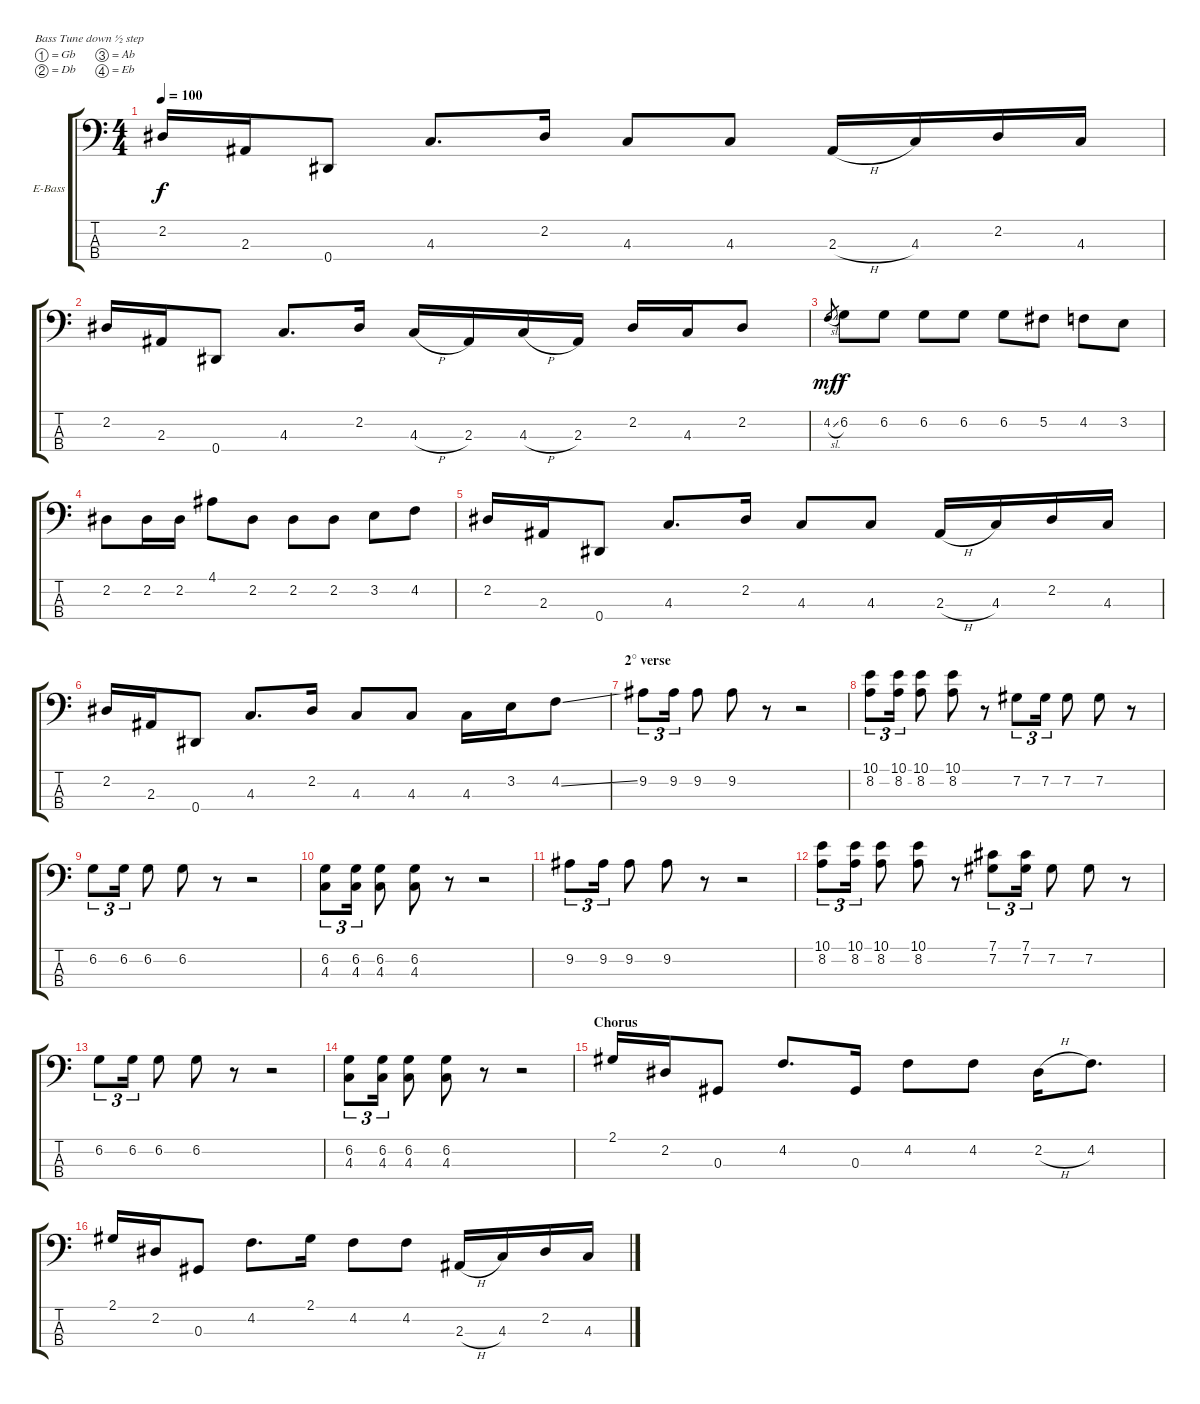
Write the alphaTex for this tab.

\bracketExtendMode groupsimilarinstruments
\firstSystemTrackNameOrientation horizontal
\otherSystemsTrackNameOrientation horizontal
\track ("Noel" "E-Bass") {instrument electricbasspick}
\staff {score tabs}
\tuning (Gb2 Db2 Ab1 Eb1)
\ts (4 4)
\tempo 100
\clef f4
\ks c
2.2.16{dy f} 2.3.16 0.4.8 4.3.8{d} 2.2.16 4.3.8 4.3.8 2.3{h}.16 4.3.16 2.2.16 4.3.16 |
2.2.16 2.3.16 0.4.8 4.3.8{d} 2.2.16 4.3{h}.16 2.3.16 4.3{h}.16 2.3.16 2.2.16 4.3.16 2.2.8 |
4.2{sl}.8{gr dy mf} 6.2.8{dy f} 6.2.8 6.2.8 6.2.8 6.2.8 5.2.8 4.2.8 3.2.8 |
2.2.8 2.2.16 2.2.16 4.1.8 2.2.8 2.2.8 2.2.8 3.2.8 4.2.8 |
2.2.16 2.3.16 0.4.8 4.3.8{d} 2.2.16 4.3.8 4.3.8 2.3{h}.16 4.3.16 2.2.16 4.3.16 |
2.2.16 2.3.16 0.4.8 4.3.8{d} 2.2.16 4.3.8 4.3.8 4.3.16 3.2.16 4.2{ss}.8 |
\section ("" "2° verse")
9.2.8{tu (3 2)} 9.2.16{tu (3 2)} 9.2.8 9.2.8 r.8 r.2 |
(10.1 8.2).8{tu (3 2)} (10.1 8.2).16{tu (3 2)} (10.1 8.2).8 (10.1 8.2).8 r.8 7.2.8{tu (3 2)} 7.2.16{tu (3 2)} 7.2.8 7.2.8 r.8 |
6.2.8{tu (3 2)} 6.2.16{tu (3 2)} 6.2.8 6.2.8 r.8 r.2 |
(6.2 4.3).8{tu (3 2)} (6.2 4.3).16{tu (3 2)} (6.2 4.3).8 (6.2 4.3).8 r.8 r.2 |
9.2.8{tu (3 2)} 9.2.16{tu (3 2)} 9.2.8 9.2.8 r.8 r.2 |
(10.1 8.2).8{tu (3 2)} (10.1 8.2).16{tu (3 2)} (10.1 8.2).8 (10.1 8.2).8 r.8 (7.1 7.2).8{tu (3 2)} (7.1 7.2).16{tu (3 2)} 7.2.8 7.2.8 r.8 |
6.2.8{tu (3 2)} 6.2.16{tu (3 2)} 6.2.8 6.2.8 r.8 r.2 |
(6.2 4.3).8{tu (3 2)} (6.2 4.3).16{tu (3 2)} (6.2 4.3).8 (6.2 4.3).8 r.8 r.2 |
\section ("" "Chorus")
2.1.16 2.2.16 0.3.8 4.2.8{d} 0.3.16 4.2.8 4.2.8 2.2{h}.16 4.2.8{d} |
2.1.16 2.2.16 0.3.8 4.2.8{d} 2.1.16 4.2.8 4.2.8 2.3{h}.16 4.3.16 2.2.16 4.3.16
